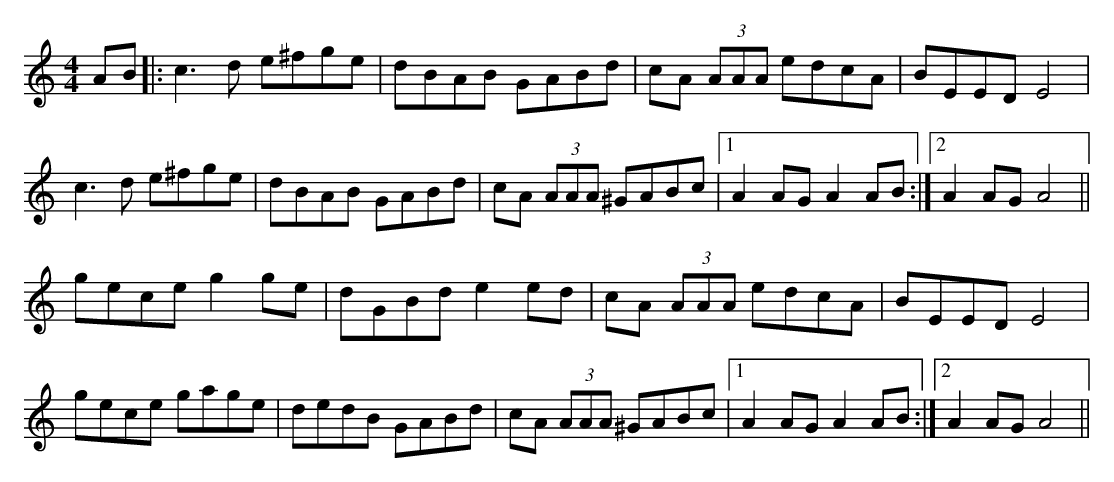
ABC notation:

X:1
M:4/4
K:Amin
AB|:c3 d e^fge|dBAB GABd|cA (3AAA edcA|BEED E4|
c3 d e^fge|dBAB GABd|cA (3AAA ^GABc|1 A2 AG A2 AB:|2 A2 AG A4||
gece g2 ge|dGBd e2 ed|cA (3AAA edcA|BEED E4|
gece gage|dedB GABd|cA (3AAA ^GABc|1 A2 AG A2 AB:|2 A2 AG A4||
